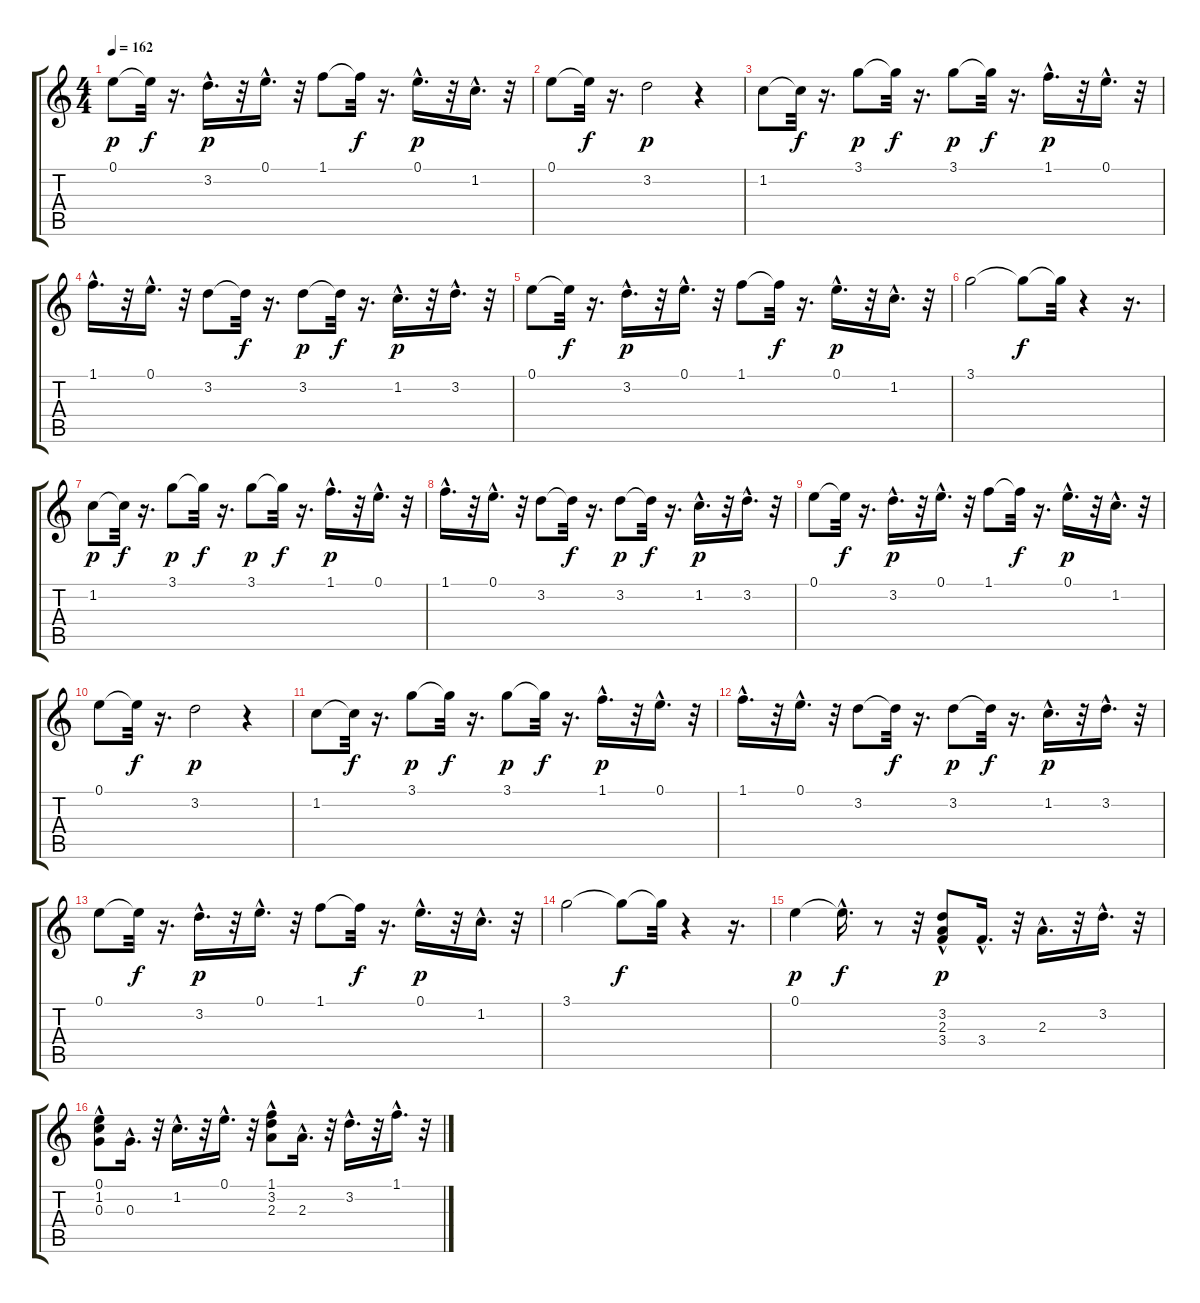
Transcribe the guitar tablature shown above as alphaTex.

\track "" {instrument slapbass1}
\staff {score tabs}
\tuning (E4 B3 G3 D3 A2 E2) {hide}
\ts (4 4)
\tempo 162
\clef g2
\ks c
0.1.8{dy p} 0.1{t}.32{dy f} r.16{d} 3.2{hac}.16{d dy p} r.32 0.1{hac}.16{d} r.32 1.1.8 1.1{t}.32{dy f} r.16{d} 0.1{hac}.16{d dy p} r.32 1.2{hac}.16{d} r.32 |
0.1.8 0.1{t}.32{dy f} r.16{d} 3.2.2{dy p} r.4 |
1.2.8 1.2{t}.32{dy f} r.16{d} 3.1.8{dy p} 3.1{t}.32{dy f} r.16{d} 3.1.8{dy p} 3.1{t}.32{dy f} r.16{d} 1.1{hac}.16{d dy p} r.32 0.1{hac}.16{d} r.32 |
1.1{hac}.16{d} r.32 0.1{hac}.16{d} r.32 3.2.8 3.2{t}.32{dy f} r.16{d} 3.2.8{dy p} 3.2{t}.32{dy f} r.16{d} 1.2{hac}.16{d dy p} r.32 3.2{hac}.16{d} r.32 |
0.1.8 0.1{t}.32{dy f} r.16{d} 3.2{hac}.16{d dy p} r.32 0.1{hac}.16{d} r.32 1.1.8 1.1{t}.32{dy f} r.16{d} 0.1{hac}.16{d dy p} r.32 1.2{hac}.16{d} r.32 |
3.1.2 3.1{t}.8{dy f} 3.1{t}.32 r.4 r.16{d} |
1.2.8{dy p} 1.2{t}.32{dy f} r.16{d} 3.1.8{dy p} 3.1{t}.32{dy f} r.16{d} 3.1.8{dy p} 3.1{t}.32{dy f} r.16{d} 1.1{hac}.16{d dy p} r.32 0.1{hac}.16{d} r.32 |
1.1{hac}.16{d} r.32 0.1{hac}.16{d} r.32 3.2.8 3.2{t}.32{dy f} r.16{d} 3.2.8{dy p} 3.2{t}.32{dy f} r.16{d} 1.2{hac}.16{d dy p} r.32 3.2{hac}.16{d} r.32 |
0.1.8 0.1{t}.32{dy f} r.16{d} 3.2{hac}.16{d dy p} r.32 0.1{hac}.16{d} r.32 1.1.8 1.1{t}.32{dy f} r.16{d} 0.1{hac}.16{d dy p} r.32 1.2{hac}.16{d} r.32 |
0.1.8 0.1{t}.32{dy f} r.16{d} 3.2.2{dy p} r.4 |
1.2.8 1.2{t}.32{dy f} r.16{d} 3.1.8{dy p} 3.1{t}.32{dy f} r.16{d} 3.1.8{dy p} 3.1{t}.32{dy f} r.16{d} 1.1{hac}.16{d dy p} r.32 0.1{hac}.16{d} r.32 |
1.1{hac}.16{d} r.32 0.1{hac}.16{d} r.32 3.2.8 3.2{t}.32{dy f} r.16{d} 3.2.8{dy p} 3.2{t}.32{dy f} r.16{d} 1.2{hac}.16{d dy p} r.32 3.2{hac}.16{d} r.32 |
0.1.8 0.1{t}.32{dy f} r.16{d} 3.2{hac}.16{d dy p} r.32 0.1{hac}.16{d} r.32 1.1.8 1.1{t}.32{dy f} r.16{d} 0.1{hac}.16{d dy p} r.32 1.2{hac}.16{d} r.32 |
3.1.2 3.1{t}.8{dy f} 3.1{t}.32 r.4 r.16{d} |
0.1.4{dy p} 0.1{hac t}.16{d dy f} r.8 r.32 (3.2 2.3{hac} 3.4{hac}).8{dy p} 3.4{hac}.16{d} r.32 2.3{hac}.16{d} r.32 3.2{hac}.16{d} r.32 |
(0.1 1.2{hac} 0.3{hac}).8 0.3{hac}.16{d} r.32 1.2{hac}.16{d} r.32 0.1{hac}.16{d} r.32 (1.1 3.2{hac} 2.3{hac}).8 2.3{hac}.16{d} r.32 3.2{hac}.16{d} r.32 1.1{hac}.16{d} r.32
